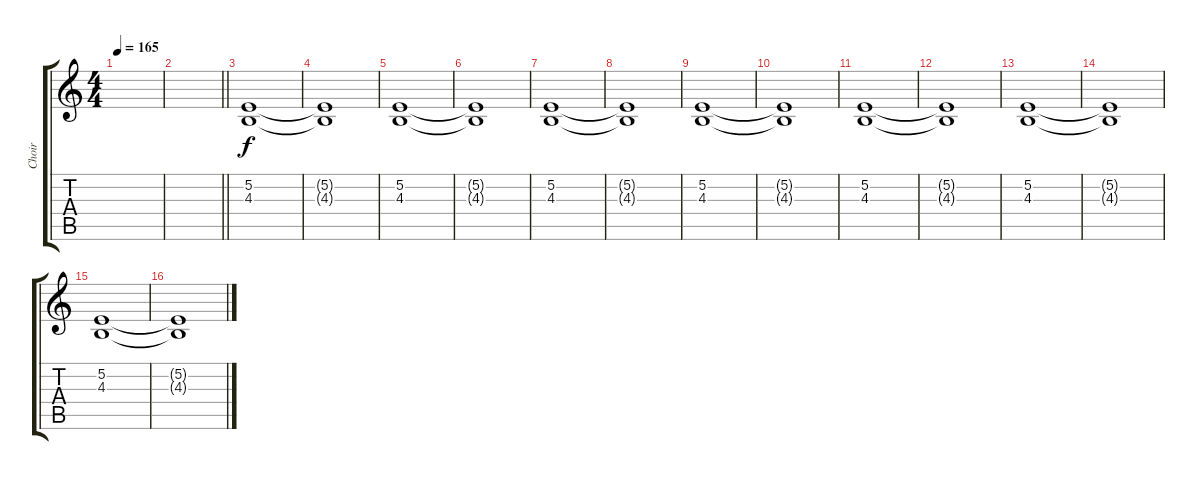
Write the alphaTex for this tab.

\track ("Choir" "Choir") {instrument choiraahs}
\staff {score tabs}
\tuning (E4 B3 G3 D3 A2 E2) {hide}
\ts (4 4)
\tempo 165
\clef g2
\ks c
|
\barLineRight lightlight
|
(5.2 4.3).1 |
(5.2{t} 4.3{t}).1 |
(5.2 4.3).1 |
(5.2{t} 4.3{t}).1 |
(5.2 4.3).1 |
(5.2{t} 4.3{t}).1 |
(5.2 4.3).1 |
(5.2{t} 4.3{t}).1 |
(5.2 4.3).1 |
(5.2{t} 4.3{t}).1 |
(5.2 4.3).1 |
(5.2{t} 4.3{t}).1 |
(5.2 4.3).1 |
(5.2{t} 4.3{t}).1
